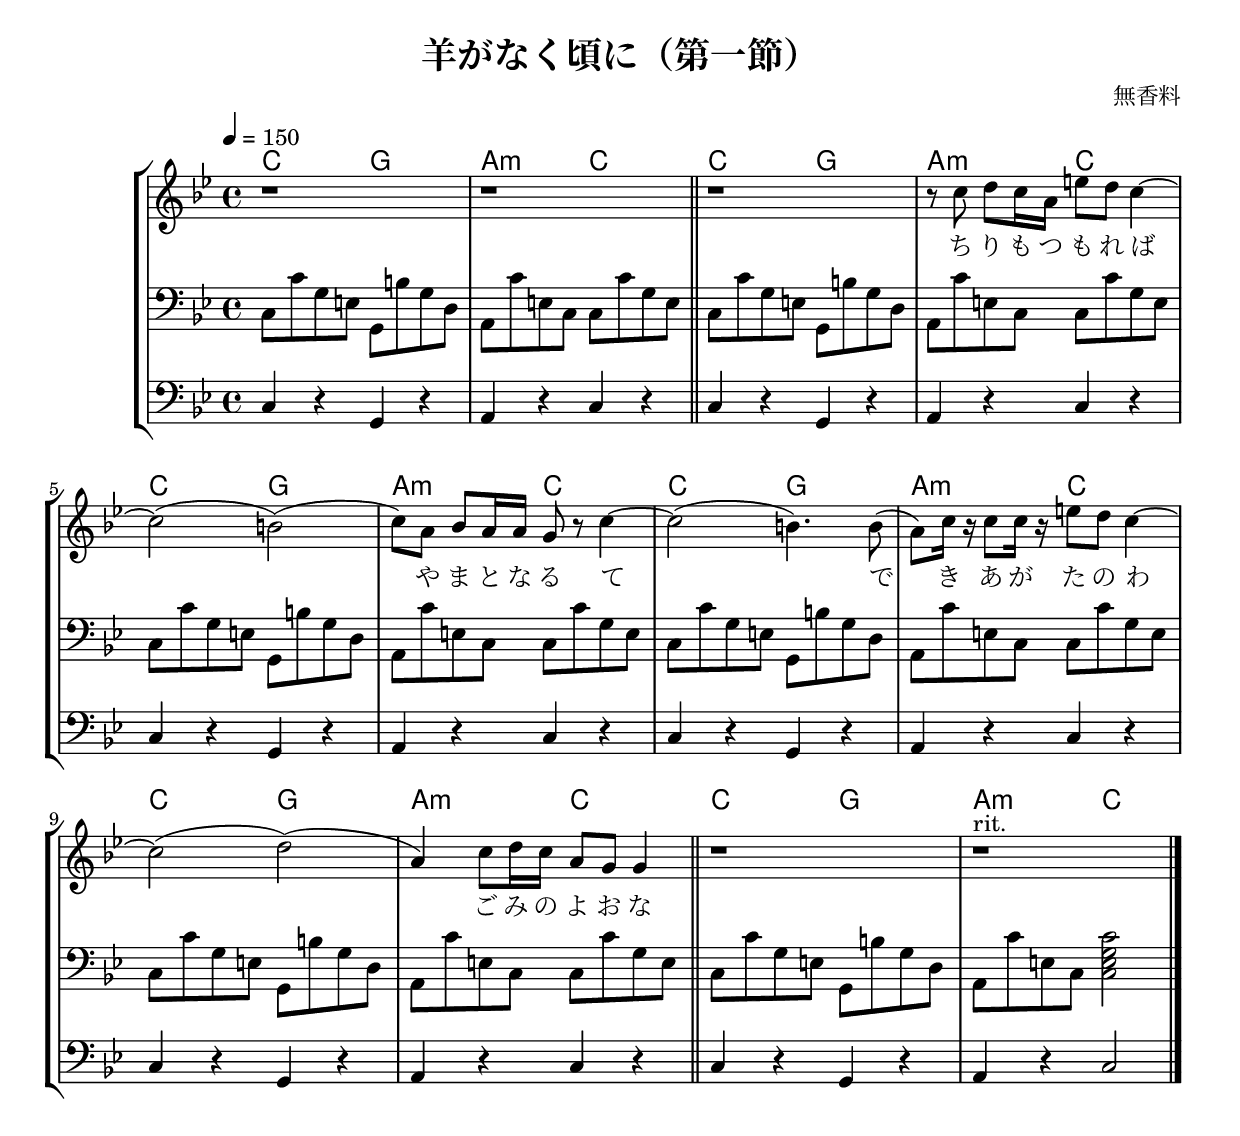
\version "2.12.1"

\header {
	title = \markup {羊がなく頃に（第一節）}
	composer = \markup \center-column {無香料}
}

harmony = \chordmode {
	c2 g a:m c 

	c g a:m c c g a:m c c g a:m c c g a:m c 

	c g a:m c 
}

melody = {
	\key bes \major
	\tempo 4 = 150
	r1 | r1   
	\set Staff.midiInstrument = #"fss0.34"
	r1
r8 c''8  d''8  c''16  a'16  e''8  d''8  c''4~ 
	c''2  (b'2) 
	(c''8)  a'8  bes'8  a'16  a'16  g'8  r8  c''4~ 
	c''2  (b'4.)  b'8 
	(a'8)  c''16  r16  c''8  c''16  r16  e''8  d''8  c''4~ 
	c''2  (d''2) 
	(a'4)  c''8  d''16  c''16  a'8  g'8  g'4
	r1 | r1^"rit." \bar "|."
}

words = \lyricmode {
	
	ち  り  も  つ  も  れ  ば  や  ま  と  な  る  て  で  き  あ  が  た  の  わ  ご  み  の  よ  お  な  
	
}

tempochange = {
	\tempo 4 = 150
	r1 | r1 \bar "||"
	\tempo 4 = 150
	r1 | r1 | r1 | r1 | r1 | r1 | r1 | r1 \bar "||"
	\tempo 4 = 150
	r1 | \tempo 4 = 112 r2 \tempo 4 = 100 r2 \bar "|."
}

mainacc = {
	\clef bass
	\set Staff.midiInstrument = #"Electric Guitar (jazz)"
	\key bes \major
	\tempo 4 = 150
	c8 c' g e
	g,8 b g d
	a,8 c' e c
	c8 c' g e
	\bar "||"

	\set Staff.midiInstrument = #"Electric Guitar (jazz)"
	c8 c' g e
	g,8 b g d
	a,8 c' e c
	c8 c' g e
	c8 c' g e
	g,8 b g d
	a,8 c' e c
	c8 c' g e
	c8 c' g e
	g,8 b g d
	a,8 c' e c
	c8 c' g e
	c8 c' g e
	g,8 b g d
	a,8 c' e c
	c8 c' g e
	\bar "||"

	\set Staff.midiInstrument = #"Electric Guitar (jazz)"
	c8 c' g e
	g,8 b g d
	a,8 c' e c
	<c e g c'>2
	\bar "|."
}

subacc = {
	\clef bass
	\set Staff.midiInstrument = #"Electric Guitar (muted)"
	\key bes \major
	\tempo 4 = 150
	c4 r4
	g,4 r4
	a,4 r4
	c4 r4
	\bar "||"

	\set Staff.midiInstrument = #"Electric Guitar (muted)"
	c4 r4
	g,4 r4
	a,4 r4
	c4 r4
	c4 r4
	g,4 r4
	a,4 r4
	c4 r4
	c4 r4
	g,4 r4
	a,4 r4
	c4 r4
	c4 r4
	g,4 r4
	a,4 r4
	c4 r4
	\bar "||"

	\set Staff.midiInstrument = #"Electric Guitar (muted)"
	c4 r4
	g,4 r4
	a,4 r4
	c2
	\bar "|."
}

percA = {
	\drummode {
	hh4 hh8 hh2 r8  |\times 16/32{ hh2 hh8. hh1 r4 r16 } \bar "||"
	r2 hho2  |r2 hho2  |r2 hho2  |r2 hho2  |r2 hho2  |r2 hho2  |r2 hho2  |r2 hho2  \bar "||"
	r2 hho2  |r2 hho2  \bar "|."
	}
}

percB = {
	\drummode {
	r16 hhp8 hhp8 hhp2 r8.  |\times 16/32{ r8 hhp4 hhp4 hhp8 hhp1 r4 } \bar "||"
	r8 hh16 hh16 hh8 hh16 hh8. hh16 hh16 hh8 hh16 hh16  |hh8 hh16 hh16 hh8 hh16 hh8. hh16 hh16 hh8 hh8  |hh8 hh16 hh16 hh8 hh16 hh8. hh16 hh16 hh8 hh16 hh16  |hh8 hh16 hh16 hh8 hh16 hh8. hh16 hh16 hh8 hh8  |r8 hh16 hh16 hh8 hh16 hh8. hh16 hh16 hh8 hh16 hh16  |hh8 hh16 hh16 hh8 hh16 hh8. hh16 hh16 hh8 hh8  |hh8 hh16 hh16 hh8 hh16 hh8. hh16 hh16 hh8 hh16 hh16  |hh8 hh16 hh16 hh8 hh16 hh8 hh4. r16  \bar "||"
	r8 hh16 hh16 hh8 hh16 hh8. hh16 hh16 hh8 hh16 hh16  |hh8 hh16 hh16 hh8 hh16 hh8 hh4. r16  \bar "|."
	}
}

percC = {
	\drummode {
	r1  |\times 16/32{ r1 r2 hho2 } \bar "||"
	r4 sn2 sn4  |r4 sn2 sn4  |r4 sn2 sn4  |r4 sn2 sn4  |r4 sn2 sn4  |r4 sn2 sn4  |r4 sn2 sn4  |r4 sn4. sn16 sn8 sn16 sn16 sn16  \bar "||"
	r4 sn2 sn4  |r4 sn4. sn16 sn8 sn16 sn16 sn16  \bar "|."
	}
}

percD = {
	\drummode {
	bd8. bd8. bd2 bd8  |\times 16/32{ bd4. bd4. bd8 bd2 r8 bd2 } \bar "||"
	bd8 bd4 bd4 r16 bd8. bd8  |bd8 bd4 bd4 r16 bd8. bd8  |bd8 bd4 bd4 r16 bd8. bd8  |bd8 bd4 bd4 r16 bd8. bd8  |bd8 bd4 bd4 r16 bd8. bd8  |bd8 bd4 bd4 r16 bd8. bd8  |bd8 bd4 bd4 r16 bd8. bd8  |bd4. bd8. bd4. r16  \bar "||"
	bd8 bd4 bd4 r16 bd8. bd8  |bd4. bd8. bd4. r16  \bar "|."
	}
}

percE = {
	\drummode {
	r2 ss2  |\times 16/32{ r1 ss1 } \bar "||"
	cymc1  |r1 |r1 |r1 |cymc1  |r1 |r1 |r2. cymc4  \bar "||"
	cymc1  |r2. cymc4  \bar "|."
	}
}

percF = {
	\drummode {
	r1 |\times 16/32{ r1 sn4 sn8 sn2 r8 } \bar "||"
	r1 | r1 | r1 | r1 | r1 | r1 | r1 | r1 \bar "||"
	r1 | r1 \bar "|."
	}
}

percG = {
	\drummode {
	r1 |r1 \bar "||"
	r1 | r1 | r1 | r1 | r1 | r1 | r1 | r1 \bar "||"
	r1 | r1 \bar "|."
	}
}

percH = {
	\drummode {
	r1 |\times 16/32{ r1 r2 r8 tommh4. } \bar "||"
	r1 | r1 | r1 | r1 | r1 | r1 | r1 | r1 \bar "||"
	r1 | r1 \bar "|."
	}
}

percI = {
	\drummode {
	r1 |\times 16/32{ r1 r2. tomfh4 } \bar "||"
	r1 | r1 | r1 | r1 | r1 | r1 | r1 | r1 \bar "||"
	r1 | r1 \bar "|."
	}
}

\score {
	<<
		\new StaffGroup <<
			\new ChordNames {\harmony}
			\new Voice = "melody" {\melody}
			\new Lyrics \lyricsto "melody" \words
			\new Staff = "mainacc" {\mainacc}
			\new Staff = "subacc" {\subacc}
		>>
	>>
	\layout { }
}
